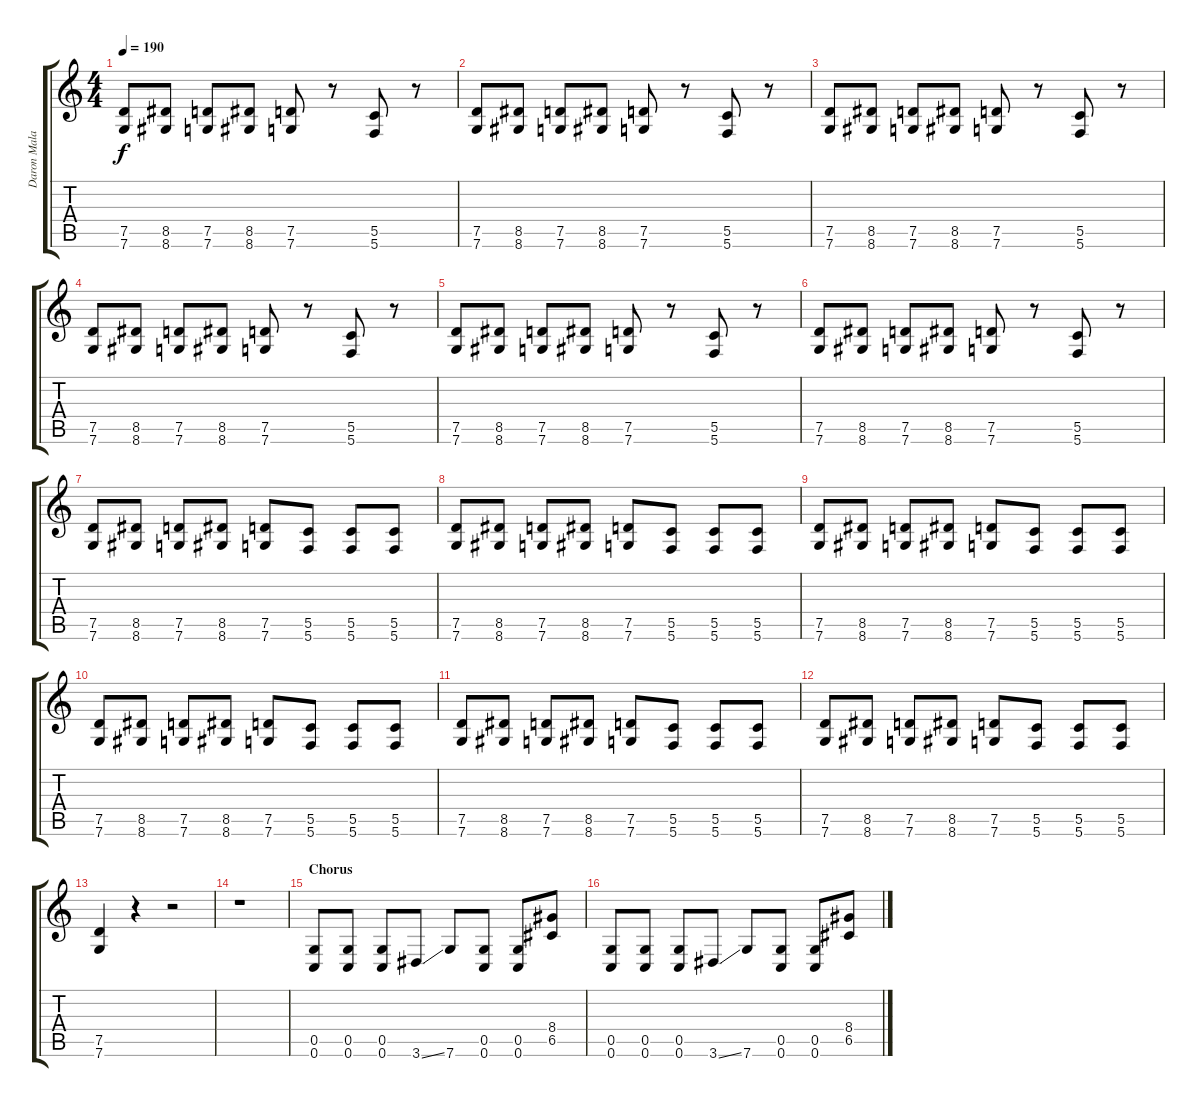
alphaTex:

\track ("Daron Malakian" "Daron Mala") {instrument distortionguitar}
\staff {score tabs}
\tuning (D4 A3 F3 C3 G2 C2) {hide}
\ts (4 4)
\tempo 190
\clef g2
\ks c
(7.5 7.6).8{dy f} (8.5 8.6).8 (7.5 7.6).8 (8.5 8.6).8 (7.5 7.6).8 r.8 (5.5 5.6).8 r.8 |
(7.5 7.6).8 (8.5 8.6).8 (7.5 7.6).8 (8.5 8.6).8 (7.5 7.6).8 r.8 (5.5 5.6).8 r.8 |
(7.5 7.6).8 (8.5 8.6).8 (7.5 7.6).8 (8.5 8.6).8 (7.5 7.6).8 r.8 (5.5 5.6).8 r.8 |
(7.5 7.6).8 (8.5 8.6).8 (7.5 7.6).8 (8.5 8.6).8 (7.5 7.6).8 r.8 (5.5 5.6).8 r.8 |
(7.5 7.6).8 (8.5 8.6).8 (7.5 7.6).8 (8.5 8.6).8 (7.5 7.6).8 r.8 (5.5 5.6).8 r.8 |
(7.5 7.6).8 (8.5 8.6).8 (7.5 7.6).8 (8.5 8.6).8 (7.5 7.6).8 r.8 (5.5 5.6).8 r.8 |
(7.5 7.6).8 (8.5 8.6).8 (7.5 7.6).8 (8.5 8.6).8 (7.5 7.6).8 (5.5 5.6).8 (5.5 5.6).8 (5.5 5.6).8 |
(7.5 7.6).8 (8.5 8.6).8 (7.5 7.6).8 (8.5 8.6).8 (7.5 7.6).8 (5.5 5.6).8 (5.5 5.6).8 (5.5 5.6).8 |
(7.5 7.6).8 (8.5 8.6).8 (7.5 7.6).8 (8.5 8.6).8 (7.5 7.6).8 (5.5 5.6).8 (5.5 5.6).8 (5.5 5.6).8 |
(7.5 7.6).8 (8.5 8.6).8 (7.5 7.6).8 (8.5 8.6).8 (7.5 7.6).8 (5.5 5.6).8 (5.5 5.6).8 (5.5 5.6).8 |
(7.5 7.6).8 (8.5 8.6).8 (7.5 7.6).8 (8.5 8.6).8 (7.5 7.6).8 (5.5 5.6).8 (5.5 5.6).8 (5.5 5.6).8 |
(7.5 7.6).8 (8.5 8.6).8 (7.5 7.6).8 (8.5 8.6).8 (7.5 7.6).8 (5.5 5.6).8 (5.5 5.6).8 (5.5 5.6).8 |
(7.5 7.6).4 r.4 r.2 |
r.1 |
\section ("" "Chorus")
(0.5 0.6).8 (0.5 0.6).8 (0.5 0.6).8 3.6{ss}.8 7.6.8 (0.5 0.6).8 (0.5 0.6).8 (8.4 6.5).8 |
(0.5 0.6).8 (0.5 0.6).8 (0.5 0.6).8 3.6{ss}.8 7.6.8 (0.5 0.6).8 (0.5 0.6).8 (8.4 6.5).8
